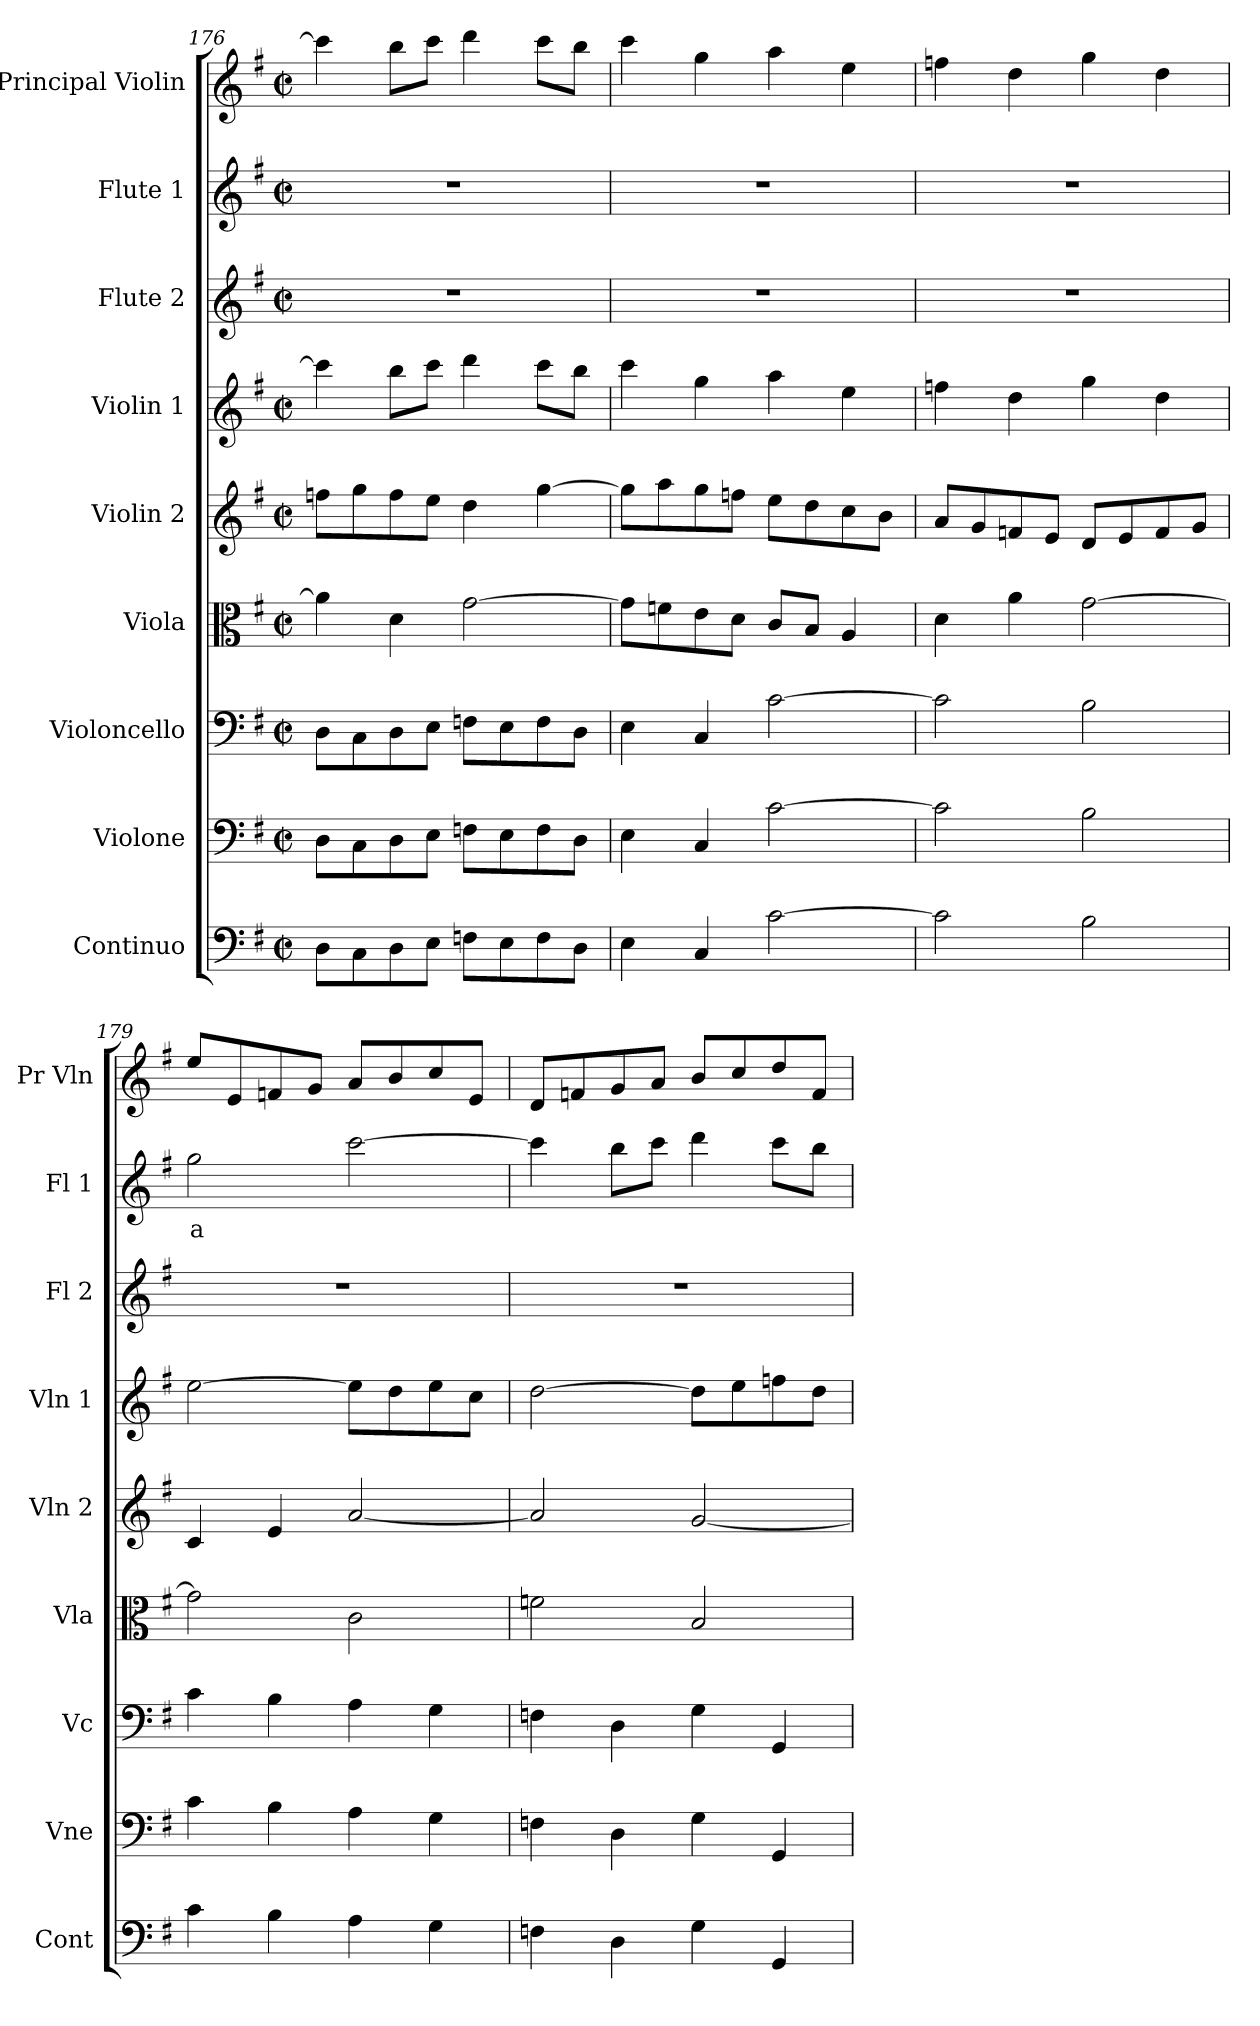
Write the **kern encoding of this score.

**kern	**kern	**kern	**kern	**kern	**kern	**kern	**kern	**text	**kern
*part9	*part8	*part7	*part6	*part5	*part4	*part3	*part2	*part2	*part1
*staff9	*staff8	*staff7	*staff6	*staff5	*staff4	*staff3	*staff2	*staff2	*staff1
*I"Continuo	*I"Violone	*I"Violoncello	*I"Viola	*I"Violin 2	*I"Violin 1	*I"Flute 2	*I"Flute 1	*	*I"Principal Violin
*I'Cont	*I'Vne	*I'Vc	*I'Vla	*I'Vln 2	*I'Vln 1	*I'Fl 2	*I'Fl 1	*	*I'Pr Vln
*clefF4	*clefF4	*clefF4	*clefC3	*clefG2	*clefG2	*clefG2	*clefG2	*	*clefG2
*	*ITrd7c12	*	*	*	*	*	*	*	*
*k[f#]	*k[f#]	*k[f#]	*k[f#]	*k[f#]	*k[f#]	*k[f#]	*k[f#]	*	*k[f#]
*M2/2	*M2/2	*M2/2	*M2/2	*M2/2	*M2/2	*M2/2	*M2/2	*	*M2/2
*met(c|)	*met(c|)	*met(c|)	*met(c|)	*met(c|)	*met(c|)	*met(c|)	*met(c|)	*	*met(c|)
=176	=176	=176	=176	=176	=176	=176	=176	=176	=176
8D\L	8DD\L	8D\L	4a\]	8ffn\L	4ccc\]	1r	1r	.	4ccc\]
8C\	8CC\	8C\	.	8gg\	.	.	.	.	.
8D\	8DD\	8D\	4d\	8ff\	8bb\L	.	.	.	8bb\L
8E\J	8EE\J	8E\J	.	8ee\J	8ccc\J	.	.	.	8ccc\J
8Fn\L	8FFn\L	8Fn\L	[2g\	4dd\	4ddd\	.	.	.	4ddd\
8E\	8EE\	8E\	.	.	.	.	.	.	.
8F\	8FF\	8F\	.	[4gg\	8ccc\L	.	.	.	8ccc\L
8D\J	8DD\J	8D\J	.	.	8bb\J	.	.	.	8bb\J
=177	=177	=177	=177	=177	=177	=177	=177	=177	=177
4E\	4EE\	4E\	8g\L]	8gg\L]	4ccc\	1r	1r	.	4ccc\
.	.	.	8fn\	8aa\	.	.	.	.	.
4C/	4CC/	4C/	8e\	8gg\	4gg\	.	.	.	4gg\
.	.	.	8d\J	8ffn\J	.	.	.	.	.
[2c\	[2C\	[2c\	8c/L	8ee\L	4aa\	.	.	.	4aa\
.	.	.	8B/J	8dd\	.	.	.	.	.
.	.	.	4A/	8cc\	4ee\	.	.	.	4ee\
.	.	.	.	8b\J	.	.	.	.	.
=178	=178	=178	=178	=178	=178	=178	=178	=178	=178
2c\]	2C\]	2c\]	4d\	8a/L	4ffn\	1r	1r	.	4ffn\
.	.	.	.	8g/	.	.	.	.	.
.	.	.	4a\	8fn/	4dd\	.	.	.	4dd\
.	.	.	.	8e/J	.	.	.	.	.
2B\	2BB\	2B\	[2g\	8d/L	4gg\	.	.	.	4gg\
.	.	.	.	8e/	.	.	.	.	.
.	.	.	.	8f/	4dd\	.	.	.	4dd\
.	.	.	.	8g/J	.	.	.	.	.
=179	=179	=179	=179	=179	=179	=179	=179	=179	=179
!	!	!	!	!	!	!	!	!LO:LY:b:color=#FF0000	!
4c\	4C\	4c\	2g\]	4c/	[2ee\	1r	2gg\	a	8ee/L
.	.	.	.	.	.	.	.	.	8e/
4B\	4BB\	4B\	.	4e/	.	.	.	.	8fn/
.	.	.	.	.	.	.	.	.	8g/J
4A\	4AA\	4A\	2c\	[2a/	8ee\L]	.	[2ccc\	.	8a/L
.	.	.	.	.	8dd\	.	.	.	8b/
4G\	4GG\	4G\	.	.	8ee\	.	.	.	8cc/
.	.	.	.	.	8cc\J	.	.	.	8e/J
=180	=180	=180	=180	=180	=180	=180	=180	=180	=180
4Fn\	4FFn\	4Fn\	2fn\	2a/]	[2dd\	1r	4ccc\]	.	8d/L
.	.	.	.	.	.	.	.	.	8fn/
4D\	4DD\	4D\	.	.	.	.	8bb\L	.	8g/
.	.	.	.	.	.	.	8ccc\J	.	8a/J
4G\	4GG\	4G\	2B/	[2g/	8dd\L]	.	4ddd\	.	8b/L
.	.	.	.	.	8ee\	.	.	.	8cc/
4GG/	4GGG/	4GG/	.	.	8ffn\	.	8ccc\L	.	8dd/
.	.	.	.	.	8dd\J	.	8bb\J	.	8f/J
=	=	=	=	=	=	=	=	=	=
*-	*-	*-	*-	*-	*-	*-	*-	*-	*-
